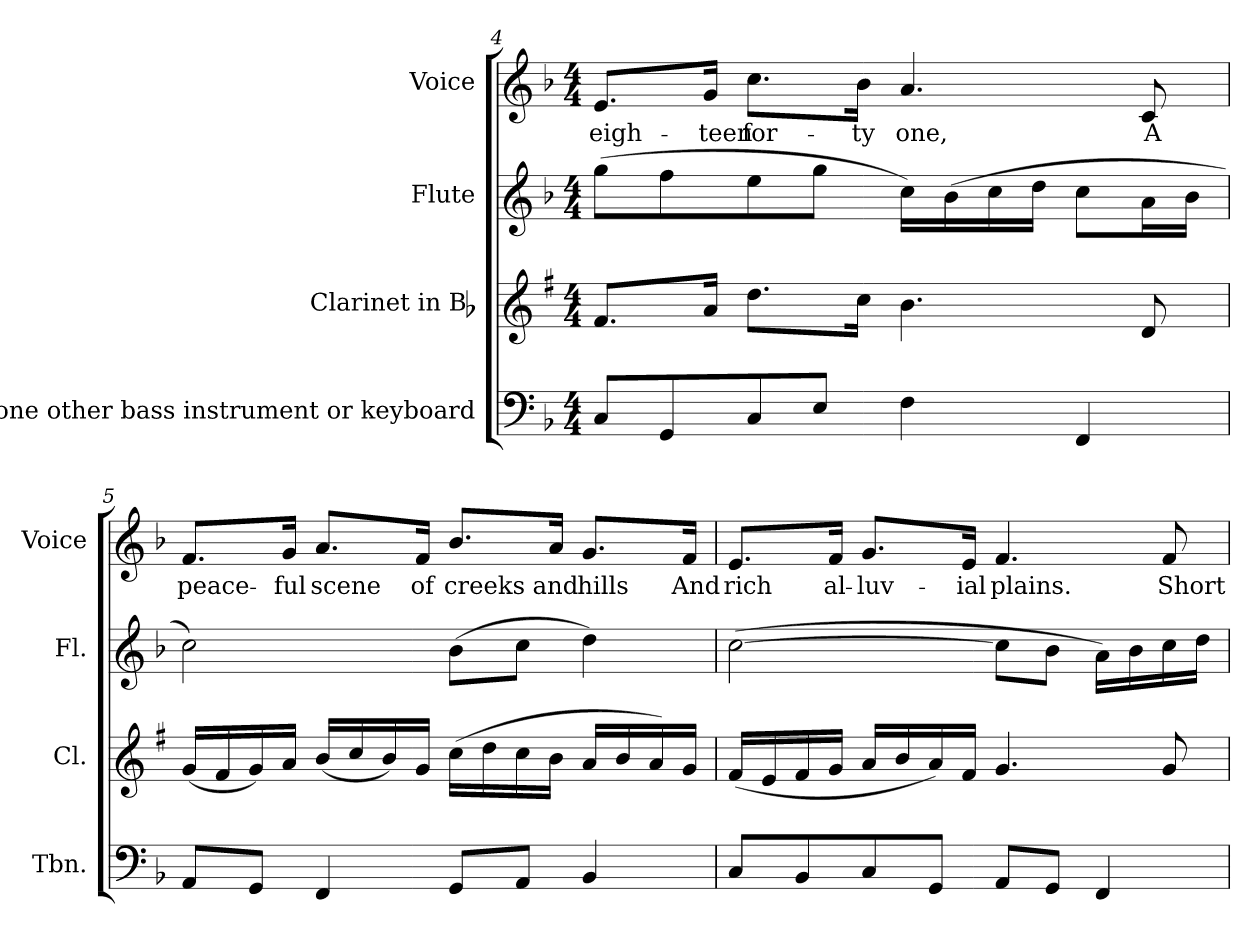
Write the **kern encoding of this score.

**kern	**kern	**kern	**kern	**text
*part4	*part3	*part2	*part1	*part1
*staff4	*staff3	*staff2	*staff1	*staff1
*I"Trombone other bass instrument  or keyboard	*I"Clarinet in Bb	*I"Flute	*I"Voice	*
*I'Tbn.	*I'Cl.	*I'Fl.	*I'Voice	*
*clefF4	*clefG2	*clefG2	*clefG2	*
*	*ITrd1c2	*	*	*
*k[b-]	*k[b-]	*k[b-]	*k[b-]	*
*F:	*F:	*F:	*F:	*
*M4/4	*M4/4	*M4/4	*M4/4	*
=4	=4	=4	=4	=4
!	!	!	!	!LO:LY:b:color=#000000
8Ci/L	8.ei/L	(8ggi\L	8.ei/L	eigh-
8GGi/	.	8ffi\	.	.
!	!	!	!	!LO:LY:b:color=#000000
.	16gi/Jk	.	16gi/Jk	-teen-
!	!	!	!	!LO:LY:b:color=#000000
8Ci/	8.cci\L	8eei\	8.cci\L	-for-
8Ei/J	.	8ggi\J	.	.
!	!	!	!	!LO:LY:b:color=#000000
.	16b-i\Jk	.	16b-i\Jk	-ty
!	!	!	!	!LO:LY:b:color=#000000
4Fi\	4.ai\	16cci\LL)	4.ai/	one,
.	.	(16b-i\	.	.
.	.	16cci\	.	.
.	.	16ddi\JJ	.	.
4FFi/	.	8cci\L	.	.
!	!	!	!	!LO:LY:b:color=#000000
.	8ci/	16ai\L	8ci/	A
.	.	16b-i\JJ	.	.
!!LO:LB:g=z
=5	=5	=5	=5	=5
!	!	!	!	!LO:LY:b:color=#000000
8AAi/L	(16fi/LL	2cci\)	8.fi/L	peace-
.	16ei/	.	.	.
8GGi/J	16fi/)	.	.	.
!	!	!	!	!LO:LY:b:color=#000000
.	16gi/JJ	.	16gi/Jk	-ful
!	!	!	!	!LO:LY:b:color=#000000
4FFi/	(16ai/LL	.	8.ai/L	scene
.	16b-i/	.	.	.
.	16ai/)	.	.	.
!	!	!	!	!LO:LY:b:color=#000000
.	16fi/JJ	.	16fi/Jk	of
!	!	!	!	!LO:LY:b:color=#000000
8GGi/L	(16b-i\LL	(8b-i\L	8.b-i/L	creeks
.	16cci\	.	.	.
8AAi/J	16b-i\	8cci\J	.	.
!	!	!	!	!LO:LY:b:color=#000000
.	16ai\JJ	.	16ai/Jk	and
!	!	!	!	!LO:LY:b:color=#000000
4BB-i/	16gi/LL	4ddi\)	8.gi/L	hills
.	16ai/	.	.	.
.	16gi/)	.	.	.
!	!	!	!	!LO:LY:b:color=#000000
.	16fi/JJ	.	16fi/Jk	And
=6	=6	=6	=6	=6
!	!	!	!	!LO:LY:b:color=#000000
8Ci/L	(16ei/LL	([2cci\	8.ei/L	rich
.	16di/	.	.	.
8BB-i/	16ei/	.	.	.
!	!	!	!	!LO:LY:b:color=#000000
.	16fi/JJ	.	16fi/Jk	al-
!	!	!	!	!LO:LY:b:color=#000000
8Ci/	16gi/LL	.	8.gi/L	-luv-
.	16ai/	.	.	.
8GGi/J	16gi/)	.	.	.
!	!	!	!	!LO:LY:b:color=#000000
.	16ei/JJ	.	16ei/Jk	-ial
!	!	!	!	!LO:LY:b:color=#000000
8AAi/L	4.fi/	8cci\L]	4.fi/	plains.
8GGi/J	.	8b-i\J	.	.
4FFi/	.	16ai\LL)	.	.
.	.	16b-i\	.	.
!	!	!	!	!LO:LY:b:color=#000000
.	8fi/	16cci\	8fi/	Short
.	.	16ddi\JJ	.	.
=	=	=	=	=
*-	*-	*-	*-	*-
